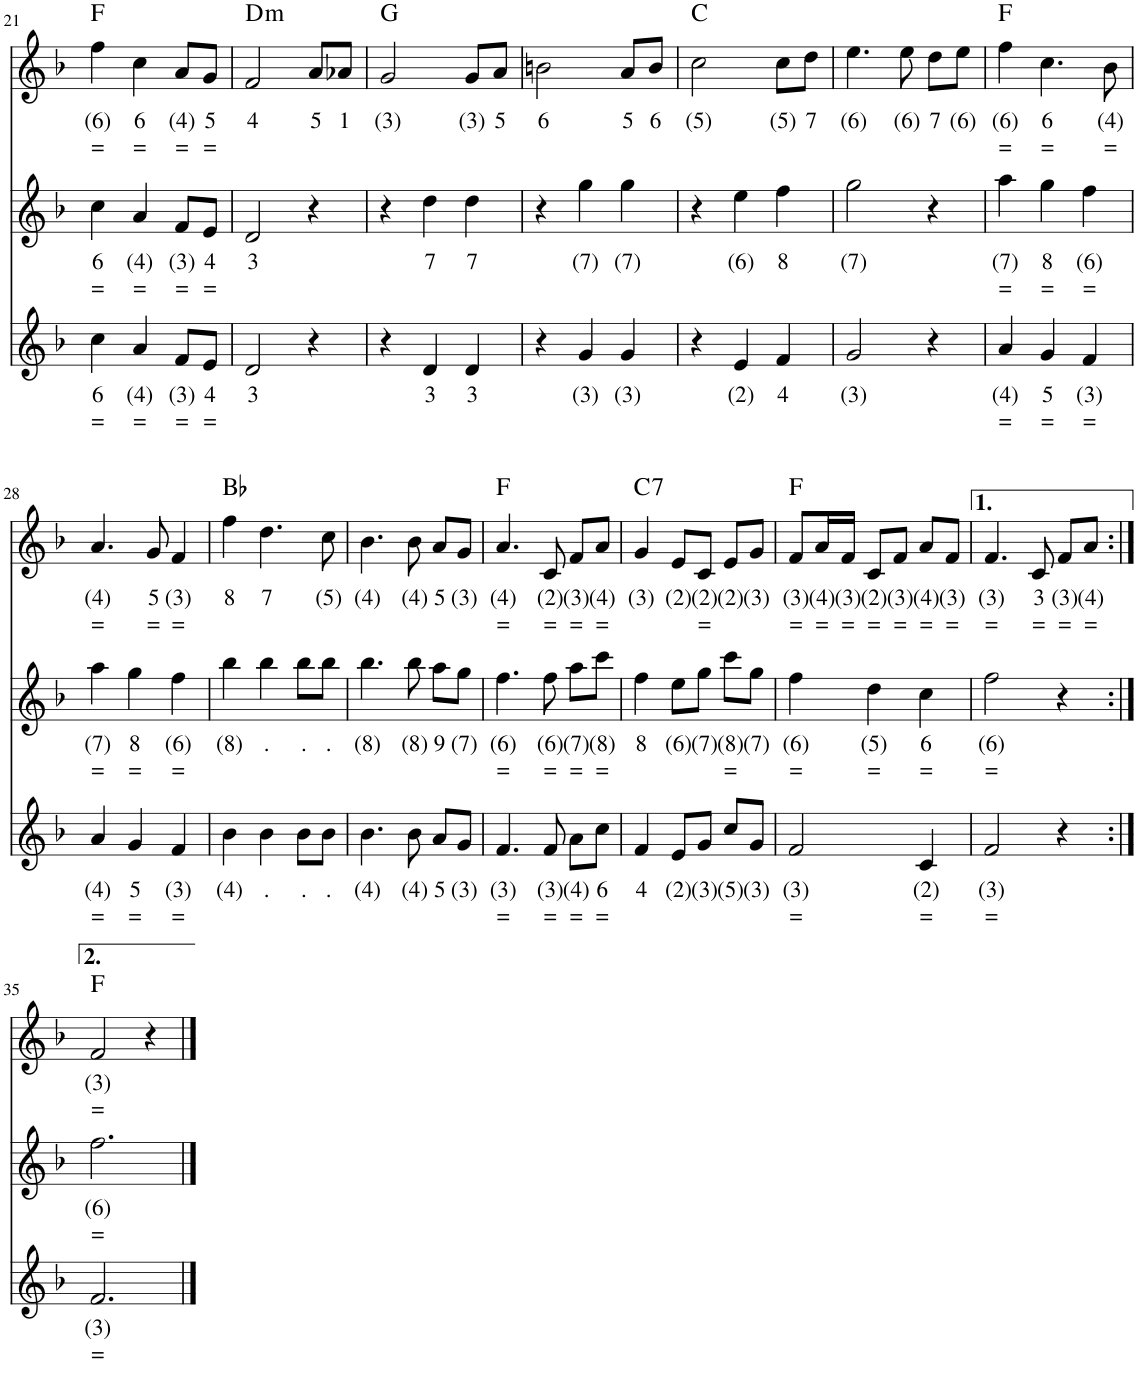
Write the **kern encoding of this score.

**kern	**text	**text	**kern	**text	**text	**kern	**text	**text	**harte
*part3	*part3	*part3	*part2	*part2	*part2	*part1	*part1	*part1	*part1
*staff3	*staff3	*staff3	*staff2	*staff2	*staff2	*staff1	*staff1	*staff1	*
*I"Stem	*	*	*I"Stem	*	*	*I"Stem	*	*	*
!!LO:PB:g=z
*clefG2	*	*	*clefG2	*	*	*clefG2	*	*	*
*k[b-]	*	*	*k[b-]	*	*	*k[b-]	*	*	*
*M3/4	*	*	*M3/4	*	*	*M3/4	*	*	*
=21	=21	=21	=21	=21	=21	=21	=21	=21	=21
!	!LO:LY:b	!LO:LY:b	!	!LO:LY:b	!LO:LY:b	!	!LO:LY:b	!LO:LY:b	!
4cc\	6	=	4cc\	6	=	4ff\	(6)	=	F:maj
!	!LO:LY:b	!LO:LY:b	!	!LO:LY:b	!LO:LY:b	!	!LO:LY:b	!LO:LY:b	!
4a/	(4)	=	4a/	(4)	=	4cc\	6	=	.
!	!LO:LY:b	!LO:LY:b	!	!LO:LY:b	!LO:LY:b	!	!LO:LY:b	!LO:LY:b	!
8f/L	(3)	=	8f/L	(3)	=	8a/L	(4)	=	.
!	!LO:LY:b	!LO:LY:b	!	!LO:LY:b	!LO:LY:b	!	!LO:LY:b	!LO:LY:b	!
8e/J	4	=	8e/J	4	=	8g/J	5	=	.
=22	=22	=22	=22	=22	=22	=22	=22	=22	=22
!	!LO:LY:b	!	!	!LO:LY:b	!	!	!LO:LY:b	!	!LO:H:kt=m
2d/	3	.	2d/	3	.	2f/	4	.	D:min
!	!	!	!	!	!	!	!LO:LY:b	!	!
4r	.	.	4r	.	.	8a/L	5	.	.
!	!	!	!	!	!	!	!LO:LY:b	!	!
.	.	.	.	.	.	8a-X/J	1	.	.
=23	=23	=23	=23	=23	=23	=23	=23	=23	=23
!	!	!	!	!	!	!	!LO:LY:b	!	!
4r	.	.	4r	.	.	2g/	(3)	.	G:maj
!	!LO:LY:b	!	!	!LO:LY:b	!	!	!	!	!
4d/	3	.	4dd\	7	.	.	.	.	.
!	!LO:LY:b	!	!	!LO:LY:b	!	!	!LO:LY:b	!	!
4d/	3	.	4dd\	7	.	8g/L	(3)	.	.
!	!	!	!	!	!	!	!LO:LY:b	!	!
.	.	.	.	.	.	8a/J	5	.	.
=24	=24	=24	=24	=24	=24	=24	=24	=24	=24
!	!	!	!	!	!	!	!LO:LY:b	!	!
4r	.	.	4r	.	.	2bn\	6	.	.
!	!LO:LY:b	!	!	!LO:LY:b	!	!	!	!	!
4g/	(3)	.	4gg\	(7)	.	.	.	.	.
!	!LO:LY:b	!	!	!LO:LY:b	!	!	!LO:LY:b	!	!
4g/	(3)	.	4gg\	(7)	.	8a/L	5	.	.
!	!	!	!	!	!	!	!LO:LY:b	!	!
.	.	.	.	.	.	8b/J	6	.	.
=25	=25	=25	=25	=25	=25	=25	=25	=25	=25
!	!	!	!	!	!	!	!LO:LY:b	!	!
4r	.	.	4r	.	.	2cc\	(5)	.	C:maj
!	!LO:LY:b	!	!	!LO:LY:b	!	!	!	!	!
4e/	(2)	.	4ee\	(6)	.	.	.	.	.
!	!LO:LY:b	!	!	!LO:LY:b	!	!	!LO:LY:b	!	!
4f/	4	.	4ff\	8	.	8cc\L	(5)	.	.
!	!	!	!	!	!	!	!LO:LY:b	!	!
.	.	.	.	.	.	8dd\J	7	.	.
=26	=26	=26	=26	=26	=26	=26	=26	=26	=26
!	!LO:LY:b	!	!	!LO:LY:b	!	!	!LO:LY:b	!	!
2g/	(3)	.	2gg\	(7)	.	4.ee\	(6)	.	.
!	!	!	!	!	!	!	!LO:LY:b	!	!
.	.	.	.	.	.	8ee\	(6)	.	.
!	!	!	!	!	!	!	!LO:LY:b	!	!
4r	.	.	4r	.	.	8dd\L	7	.	.
!	!	!	!	!	!	!	!LO:LY:b	!	!
.	.	.	.	.	.	8ee\J	(6)	.	.
=27	=27	=27	=27	=27	=27	=27	=27	=27	=27
!	!LO:LY:b	!LO:LY:b	!	!LO:LY:b	!LO:LY:b	!	!LO:LY:b	!LO:LY:b	!
4a/	(4)	=	4aa\	(7)	=	4ff\	(6)	=	F:maj
!	!LO:LY:b	!LO:LY:b	!	!LO:LY:b	!LO:LY:b	!	!LO:LY:b	!LO:LY:b	!
4g/	5	=	4gg\	8	=	4.cc\	6	=	.
!	!LO:LY:b	!LO:LY:b	!	!LO:LY:b	!LO:LY:b	!	!	!	!
4f/	(3)	=	4ff\	(6)	=	.	.	.	.
!	!	!	!	!	!	!	!LO:LY:b	!LO:LY:b	!
.	.	.	.	.	.	8b-\	(4)	=	.
!!LO:LB:g=z
=28	=28	=28	=28	=28	=28	=28	=28	=28	=28
!	!LO:LY:b	!LO:LY:b	!	!LO:LY:b	!LO:LY:b	!	!LO:LY:b	!LO:LY:b	!
4a/	(4)	=	4aa\	(7)	=	4.a/	(4)	=	.
!	!LO:LY:b	!LO:LY:b	!	!LO:LY:b	!LO:LY:b	!	!	!	!
4g/	5	=	4gg\	8	=	.	.	.	.
!	!	!	!	!	!	!	!LO:LY:b	!LO:LY:b	!
.	.	.	.	.	.	8g/	5	=	.
!	!LO:LY:b	!LO:LY:b	!	!LO:LY:b	!LO:LY:b	!	!LO:LY:b	!LO:LY:b	!
4f/	(3)	=	4ff\	(6)	=	4f/	(3)	=	.
=29	=29	=29	=29	=29	=29	=29	=29	=29	=29
!	!LO:LY:b	!	!	!LO:LY:b	!	!	!LO:LY:b	!	!
4b-\	(4)	.	4bb-\	(8)	.	4ff\	8	.	Bb:maj
!	!LO:LY:b	!	!	!LO:LY:b	!	!	!LO:LY:b	!	!
4b-\	.	.	4bb-\	.	.	4.dd\	7	.	.
!	!LO:LY:b	!	!	!LO:LY:b	!	!	!	!	!
8b-\L	.	.	8bb-\L	.	.	.	.	.	.
!	!LO:LY:b	!	!	!LO:LY:b	!	!	!LO:LY:b	!	!
8b-\J	.	.	8bb-\J	.	.	8cc\	(5)	.	.
=30	=30	=30	=30	=30	=30	=30	=30	=30	=30
!	!LO:LY:b	!	!	!LO:LY:b	!	!	!LO:LY:b	!	!
4.b-\	(4)	.	4.bb-\	(8)	.	4.b-\	(4)	.	.
!	!LO:LY:b	!	!	!LO:LY:b	!	!	!LO:LY:b	!	!
8b-\	(4)	.	8bb-\	(8)	.	8b-\	(4)	.	.
!	!LO:LY:b	!	!	!LO:LY:b	!	!	!LO:LY:b	!	!
8a/L	5	.	8aa\L	9	.	8a/L	5	.	.
!	!LO:LY:b	!	!	!LO:LY:b	!	!	!LO:LY:b	!	!
8g/J	(3)	.	8gg\J	(7)	.	8g/J	(3)	.	.
=31	=31	=31	=31	=31	=31	=31	=31	=31	=31
!	!LO:LY:b	!LO:LY:b	!	!LO:LY:b	!LO:LY:b	!	!LO:LY:b	!LO:LY:b	!
4.f/	(3)	=	4.ff\	(6)	=	4.a/	(4)	=	F:maj
!	!LO:LY:b	!LO:LY:b	!	!LO:LY:b	!LO:LY:b	!	!LO:LY:b	!LO:LY:b	!
8f/	(3)	=	8ff\	(6)	=	8c/	(2)	=	.
!	!LO:LY:b	!LO:LY:b	!	!LO:LY:b	!LO:LY:b	!	!LO:LY:b	!LO:LY:b	!
8a\L	(4)	=	8aa\L	(7)	=	8f/L	(3)	=	.
!	!LO:LY:b	!LO:LY:b	!	!LO:LY:b	!LO:LY:b	!	!LO:LY:b	!LO:LY:b	!
8cc\J	6	=	8ccc\J	(8)	=	8a/J	(4)	=	.
=32	=32	=32	=32	=32	=32	=32	=32	=32	=32
!	!LO:LY:b	!	!	!LO:LY:b	!	!	!LO:LY:b	!	!LO:H:kt=7
4f/	4	.	4ff\	8	.	4g/	(3)	.	C:7
!	!LO:LY:b	!	!	!LO:LY:b	!	!	!LO:LY:b	!	!
8e/L	(2)	.	8ee\L	(6)	.	8e/L	(2)	.	.
!	!LO:LY:b	!	!	!LO:LY:b	!	!	!LO:LY:b	!LO:LY:b	!
8g/J	(3)	.	8gg\J	(7)	.	8c/J	(2)	=	.
!	!LO:LY:b	!	!	!LO:LY:b	!LO:LY:b	!	!LO:LY:b	!	!
8cc/L	(5)	.	8ccc\L	(8)	=	8e/L	(2)	.	.
!	!LO:LY:b	!	!	!LO:LY:b	!	!	!LO:LY:b	!	!
8g/J	(3)	.	8gg\J	(7)	.	8g/J	(3)	.	.
=33	=33	=33	=33	=33	=33	=33	=33	=33	=33
!	!LO:LY:b	!LO:LY:b	!	!LO:LY:b	!LO:LY:b	!	!LO:LY:b	!LO:LY:b	!
2f/	(3)	=	4ff\	(6)	=	8f/L	(3)	=	F:maj
!	!	!	!	!	!	!	!LO:LY:b	!LO:LY:b	!
.	.	.	.	.	.	16a/L	(4)	=	.
!	!	!	!	!	!	!	!LO:LY:b	!LO:LY:b	!
.	.	.	.	.	.	16f/JJ	(3)	=	.
!	!	!	!	!LO:LY:b	!LO:LY:b	!	!LO:LY:b	!LO:LY:b	!
.	.	.	4dd\	(5)	=	8c/L	(2)	=	.
!	!	!	!	!	!	!	!LO:LY:b	!LO:LY:b	!
.	.	.	.	.	.	8f/J	(3)	=	.
!	!LO:LY:b	!LO:LY:b	!	!LO:LY:b	!LO:LY:b	!	!LO:LY:b	!LO:LY:b	!
4c/	(2)	=	4cc\	6	=	8a/L	(4)	=	.
!	!	!	!	!	!	!	!LO:LY:b	!LO:LY:b	!
.	.	.	.	.	.	8f/J	(3)	=	.
=34	=34	=34	=34	=34	=34	=34	=34	=34	=34
!	!LO:LY:b	!LO:LY:b	!	!LO:LY:b	!LO:LY:b	!	!LO:LY:b	!LO:LY:b	!
2f/	(3)	=	2ff\	(6)	=	4.f/	(3)	=	.
!	!	!	!	!	!	!	!LO:LY:b	!LO:LY:b	!
.	.	.	.	.	.	8c/	3	=	.
!	!	!	!	!	!	!	!LO:LY:b	!LO:LY:b	!
4r	.	.	4r	.	.	8f/L	(3)	=	.
!	!	!	!	!	!	!	!LO:LY:b	!LO:LY:b	!
.	.	.	.	.	.	8a/J	(4)	=	.
!!LO:LB:g=z
=35:|!	=35:|!	=35:|!	=35:|!	=35:|!	=35:|!	=35:|!	=35:|!	=35:|!	=35:|!
!	!LO:LY:b	!LO:LY:b	!	!LO:LY:b	!LO:LY:b	!	!LO:LY:b	!LO:LY:b	!
2.f/	(3)	=	2.ff\	(6)	=	2f/	(3)	=	F:maj
.	.	.	.	.	.	4r	.	.	.
==	==	==	==	==	==	==	==	==	==
*-	*-	*-	*-	*-	*-	*-	*-	*-	*-
